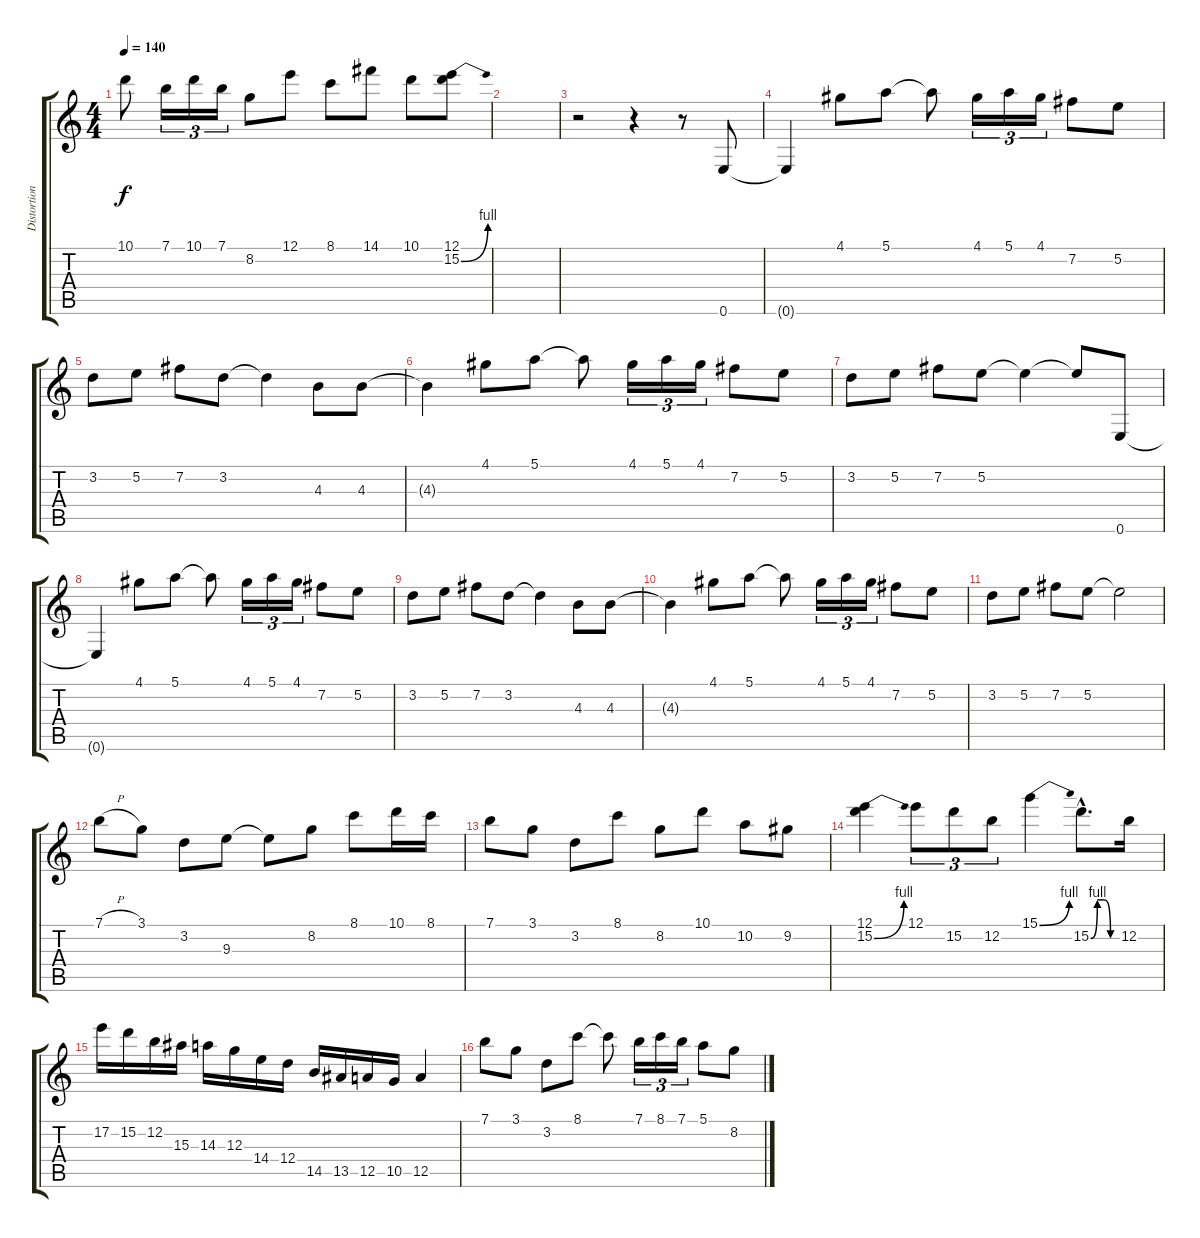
\track ("Distortion Guitar" "Distortion") {instrument distortionguitar}
\staff {score tabs}
\tuning (E4 B3 G3 D3 A2 E2) {hide}
\ts (4 4)
\tempo 140
\clef g2
\ks c
10.1.8{dy f} 7.1.16{tu (3 2)} 10.1.16{tu (3 2)} 7.1.16{tu (3 2)} 8.2.8 12.1.8 8.1.8 14.1.8 10.1.8 (12.1 15.2{be (bend 0 0 60 4)}).8 |
|
r.2 r.4 r.8 0.6.8 |
0.6{t}.4 4.1.8 5.1.8 5.1{t}.8 4.1.16{tu (3 2)} 5.1.16{tu (3 2)} 4.1.16{tu (3 2)} 7.2.8 5.2.8 |
3.2.8 5.2.8 7.2.8 3.2.8 3.2{t}.4 4.3.8 4.3.8 |
4.3{t}.4 4.1.8 5.1.8 5.1{t}.8 4.1.16{tu (3 2)} 5.1.16{tu (3 2)} 4.1.16{tu (3 2)} 7.2.8 5.2.8 |
3.2.8 5.2.8 7.2.8 5.2.8 5.2{t}.4 5.2{t}.8 0.6.8 |
0.6{t}.4 4.1.8 5.1.8 5.1{t}.8 4.1.16{tu (3 2)} 5.1.16{tu (3 2)} 4.1.16{tu (3 2)} 7.2.8 5.2.8 |
3.2.8 5.2.8 7.2.8 3.2.8 3.2{t}.4 4.3.8 4.3.8 |
4.3{t}.4 4.1.8 5.1.8 5.1{t}.8 4.1.16{tu (3 2)} 5.1.16{tu (3 2)} 4.1.16{tu (3 2)} 7.2.8 5.2.8 |
3.2.8 5.2.8 7.2.8 5.2.8 5.2{t}.2 |
7.1{h}.8 3.1.8 3.2.8 9.3.8 9.3{t}.8 8.2.8 8.1.8 10.1.16 8.1.16 |
7.1.8 3.1.8 3.2.8 8.1.8 8.2.8 10.1.8 10.2.8 9.2.8 |
(12.1 15.2{be (bend 0 0 60 4)}).4 12.1.8{tu (3 2)} 15.2.8{tu (3 2)} 12.2.8{tu (3 2)} 15.1{be (bend 0 0 60 4)}.4 15.2{be (custom 0 0 15 4 30 4 45 0 60 0) hac}.8{d} 12.2.16 |
17.2.16 15.2.16 12.2.16 15.3.16 14.3.16 12.3.16 14.4.16 12.4.16 14.5.16 13.5.16 12.5.16 10.5.16 12.5.4 |
7.1.8 3.1.8 3.2.8 8.1.8 8.1{t}.8 7.1.16{tu (3 2)} 8.1.16{tu (3 2)} 7.1.16{tu (3 2)} 5.1.8 8.2.8
